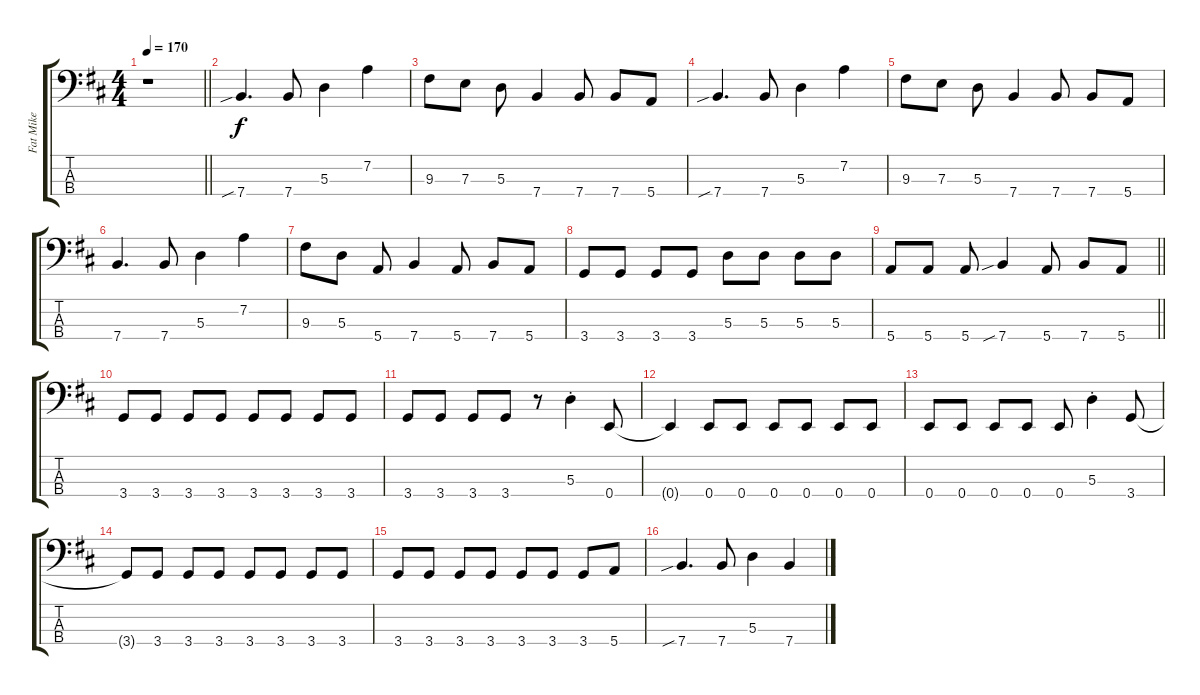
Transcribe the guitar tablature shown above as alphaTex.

\track ("Fat Mike" "Fat Mike") {instrument electricbasspick}
\staff {score tabs}
\tuning (G2 D2 A1 E1) {hide}
\ts (4 4)
\tempo 170
\clef f4
\barLineRight lightlight
\ks d
r.1{dy f} |
7.4{sib}.4{d} 7.4.8 5.3.4 7.2.4 |
9.3.8 7.3.8 5.3.8 7.4.4 7.4.8 7.4.8 5.4.8 |
7.4{sib}.4{d} 7.4.8 5.3.4 7.2.4 |
9.3.8 7.3.8 5.3.8 7.4.4 7.4.8 7.4.8 5.4.8 |
7.4.4{d} 7.4.8 5.3.4 7.2.4 |
9.3.8 5.3.8 5.4.8 7.4.4 5.4.8 7.4.8 5.4.8 |
3.4.8 3.4.8 3.4.8 3.4.8 5.3.8 5.3.8 5.3.8 5.3.8 |
\barLineRight lightlight
5.4.8 5.4.8 5.4.8 7.4{sib}.4 5.4.8 7.4.8 5.4.8 |
3.4.8 3.4.8 3.4.8 3.4.8 3.4.8 3.4.8 3.4.8 3.4.8 |
3.4.8 3.4.8 3.4.8 3.4.8 r.8 5.3{st}.4 0.4.8 |
0.4{t}.4 0.4.8 0.4.8 0.4.8 0.4.8 0.4.8 0.4.8 |
0.4.8 0.4.8 0.4.8 0.4.8 0.4.8 5.3{st}.4 3.4.8 |
3.4{t}.8 3.4.8 3.4.8 3.4.8 3.4.8 3.4.8 3.4.8 3.4.8 |
3.4.8 3.4.8 3.4.8 3.4.8 3.4.8 3.4.8 3.4.8 5.4.8 |
7.4{sib}.4{d} 7.4.8 5.3.4 7.4.4
